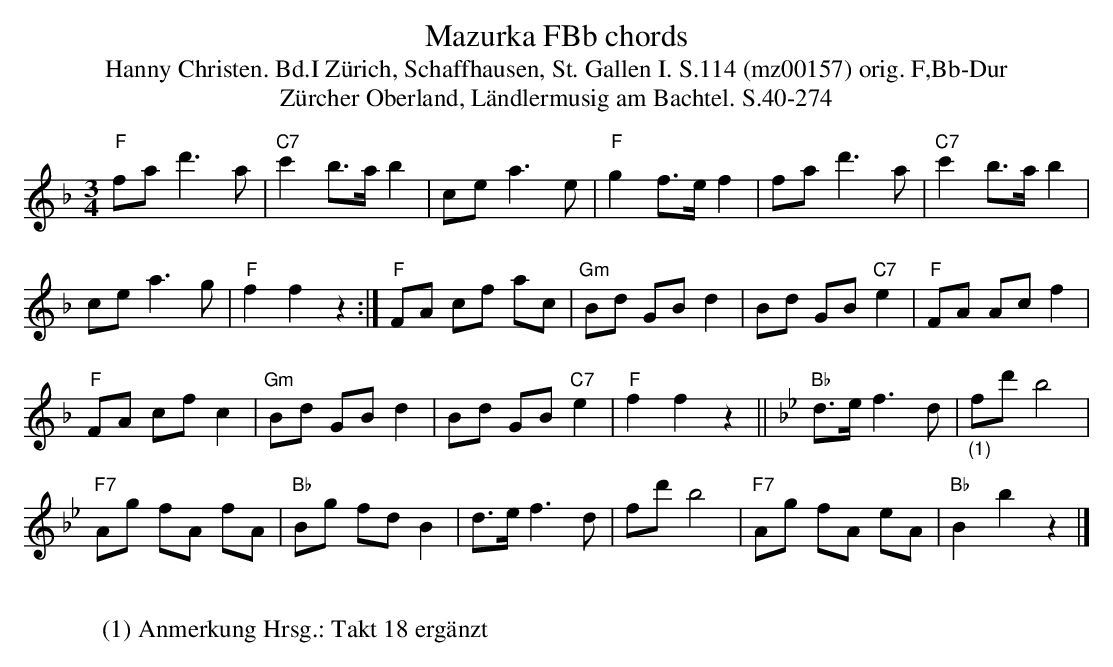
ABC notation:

X:1
T: Mazurka FBb chords
T:Hanny Christen. Bd.I Zürich, Schaffhausen, St. Gallen I. S.114 (mz00157) orig. F,Bb-Dur
T: Z\"urcher Oberland, L\"andlermusig am Bachtel. S.40-274
M:3/4
L:1/8
K:F %%MIDI gchordon
"F"fad'3a | "C7"c'2b>ab2 | cea3e | "F"g2f>ef2 | fad'3a | "C7"c'2b>ab2 |
cea3g | "F"f2f2z2 :| "F"FA cf ac | "Gm"Bd GBd2 | Bd GB"C7"e2 | "F"FA Acf2 |
"F"FA cfc2 | "Gm"Bd GBd2 | Bd GB"C7"e2 | "F"f2f2z2 || [K:Bb] "Bb"d>ef3d | "_(1)"fd'b4 |
"F7"Ag fA fA | "Bb"Bg fdB2 | d>ef3d | fd'b4 | "F7"Ag fA eA | "Bb"B2b2z2 |]
W:
W: (1) Anmerkung Hrsg.: Takt 18 erg\"anzt
